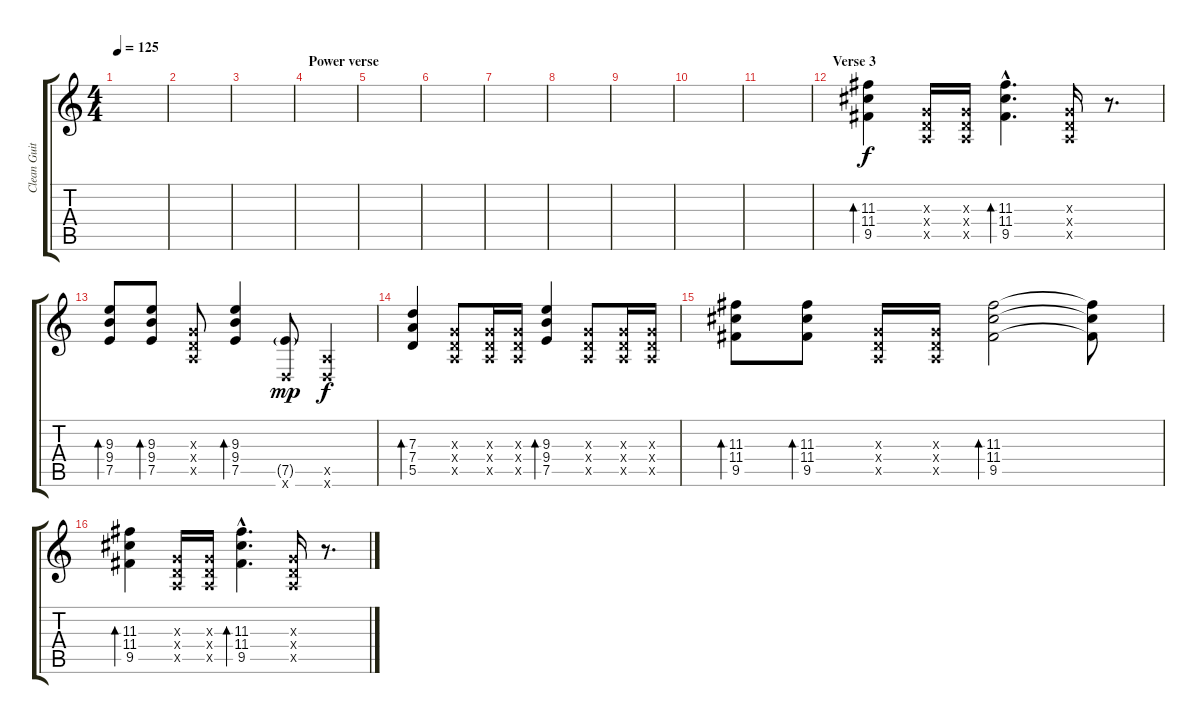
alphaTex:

\track ("Clean Guitar" "Clean Guit") {instrument electricguitarclean}
\staff {score tabs}
\tuning (E4 B3 G3 D3 A2 D2) {hide}
\ts (4 4)
\tempo 125
\clef g2
\ks c
|
|
|
\section ("" "Power verse")
|
|
|
|
|
|
|
|
\section ("" "Verse 3")
(11.3 11.4 9.5).4{bd 60} (0.3{x} 0.4{x} 0.5{x}).16 (0.3{x} 0.4{x} 0.5{x}).16 (11.3{hac} 11.4{hac} 9.5{hac}).4{d bd 60} (0.3{x} 0.4{x} 0.5{x}).16 r.8{d} |
(9.3 9.4 7.5).8{bd 60} (9.3 9.4 7.5).8{bd 60} (0.3{x} 0.4{x} 0.5{x}).8 (9.3 9.4 7.5).4{bd 60} (7.5{g} 0.6{x}).8{dy mp} (0.5{x} 0.6{x}).4{dy f} |
(7.3 7.4 5.5).4{bd 60} (0.3{x} 0.4{x} 0.5{x}).8 (0.3{x} 0.4{x} 0.5{x}).16 (0.3{x} 0.4{x} 0.5{x}).16 (9.3 9.4 7.5).4{bd 60} (0.3{x} 0.4{x} 0.5{x}).8 (0.3{x} 0.4{x} 0.5{x}).16 (0.3{x} 0.4{x} 0.5{x}).16 |
(11.3 11.4 9.5).8{bd 60} (11.3 11.4 9.5).8{bd 60} (0.3{x} 0.4{x} 0.5{x}).16 (0.3{x} 0.4{x} 0.5{x}).16 (11.3 11.4 9.5).2{bd 60} (11.3{t} 11.4{t} 9.5{t}).8 |
(11.3 11.4 9.5).4{bd 60} (0.3{x} 0.4{x} 0.5{x}).16 (0.3{x} 0.4{x} 0.5{x}).16 (11.3{hac} 11.4{hac} 9.5{hac}).4{d bd 60} (0.3{x} 0.4{x} 0.5{x}).16 r.8{d}
